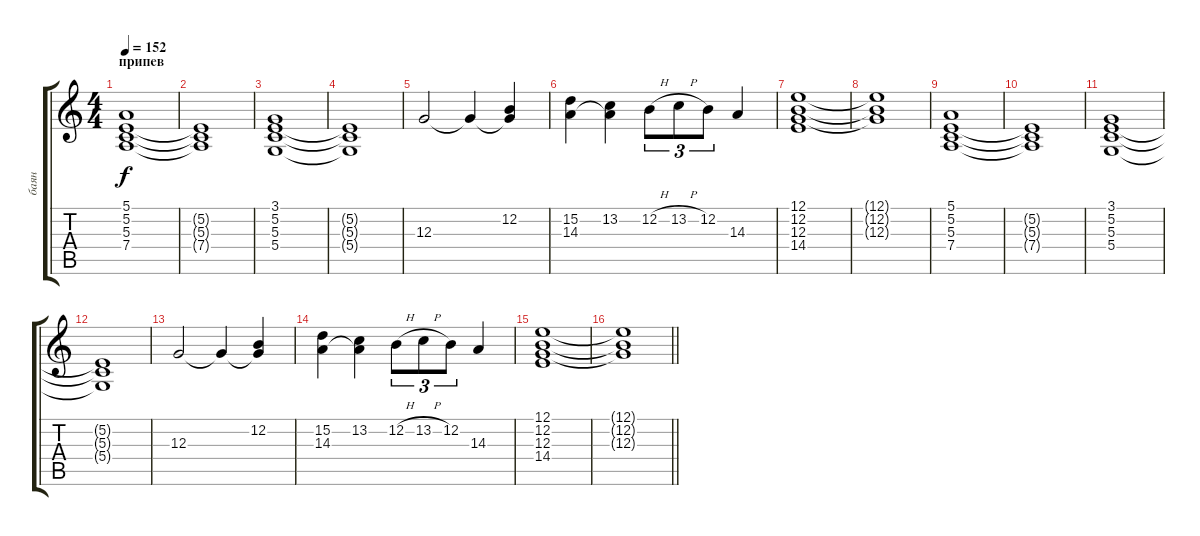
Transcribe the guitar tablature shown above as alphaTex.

\track ("баян" "баян") {instrument tangoaccordion}
\staff {score tabs}
\tuning (E4 B3 G3 D3 A2 E2) {hide}
\ts (4 4)
\section ("" "припев")
\tempo 152
\clef g2
\ks c
(5.1 5.2 5.3 7.4).1{dy f} |
(5.2{t} 5.3{t} 7.4{t}).1 |
(3.1 5.2 5.3 5.4).1 |
(5.2{t} 5.3{t} 5.4{t}).1 |
12.3.2 12.3{t}.4 (12.2 12.3{t}).4 |
(15.2 14.3).4 (13.2 14.3{t}).4 12.2{h}.8{tu (3 2)} 13.2{h}.8{tu (3 2)} 12.2.8{tu (3 2)} 14.3.4 |
(12.1 12.2 12.3 14.4).1 |
(12.1{t} 12.2{t} 12.3{t}).1 |
(5.1 5.2 5.3 7.4).1 |
(5.2{t} 5.3{t} 7.4{t}).1 |
(3.1 5.2 5.3 5.4).1 |
(5.2{t} 5.3{t} 5.4{t}).1 |
12.3.2 12.3{t}.4 (12.2 12.3{t}).4 |
(15.2 14.3).4 (13.2 14.3{t}).4 12.2{h}.8{tu (3 2)} 13.2{h}.8{tu (3 2)} 12.2.8{tu (3 2)} 14.3.4 |
(12.1 12.2 12.3 14.4).1 |
\barLineRight lightlight
(12.1{t} 12.2{t} 12.3{t}).1
